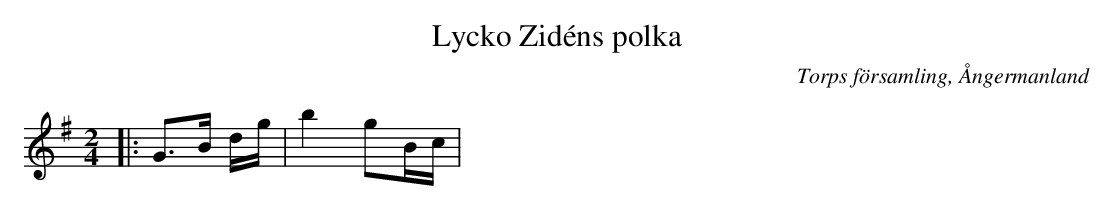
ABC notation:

X:1
T:Lycko Zidéns polka
O:Torps församling, Ångermanland
M:2/4
L:1/16
K:G
|: G3B dg | b4 g2Bc |
